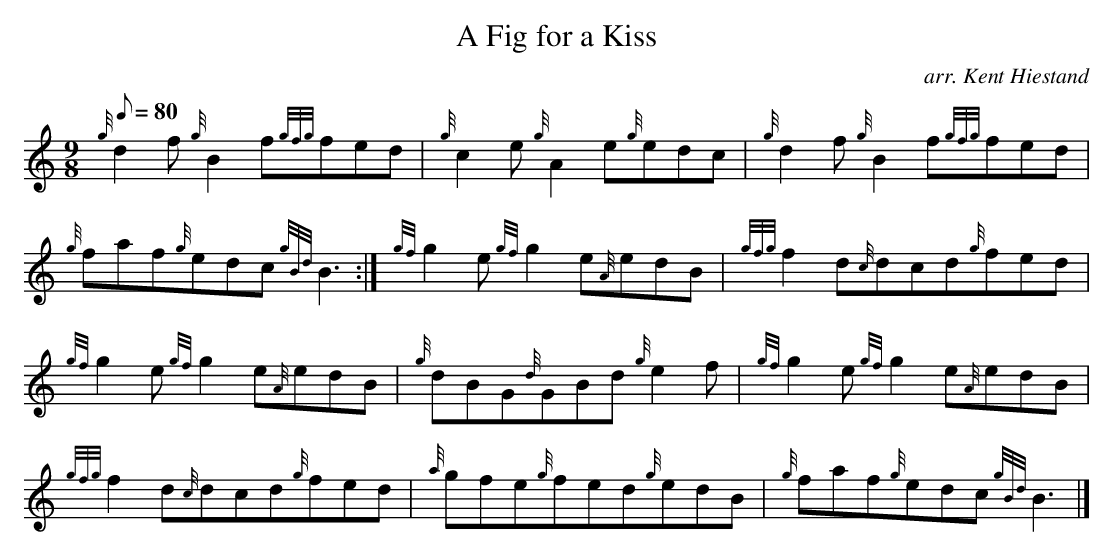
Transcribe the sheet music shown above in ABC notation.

X:1
T:A Fig for a Kiss
M:9/8
L:1/8
Q:80
C:arr. Kent Hiestand
K:HP
{g}d2f{g}B2f{gfg}fed | \
{g}c2e{g}A2e{g}edc | \
{g}d2f{g}B2f{gfg}fed |
{g}faf{g}edc{gBd}B3 :| \
{gf}g2e{gf}g2e{A}edB | \
{gfg}f2d{c}dcd{g}fed |
{gf}g2e{gf}g2e{A}edB | \
{g}dBG{d}GBd{g}e2f | \
{gf}g2e{gf}g2e{A}edB |
{gfg}f2d{c}dcd{g}fed | \
{a}gfe{g}fed{g}edB | \
{g}faf{g}edc{gBd}B3|]
